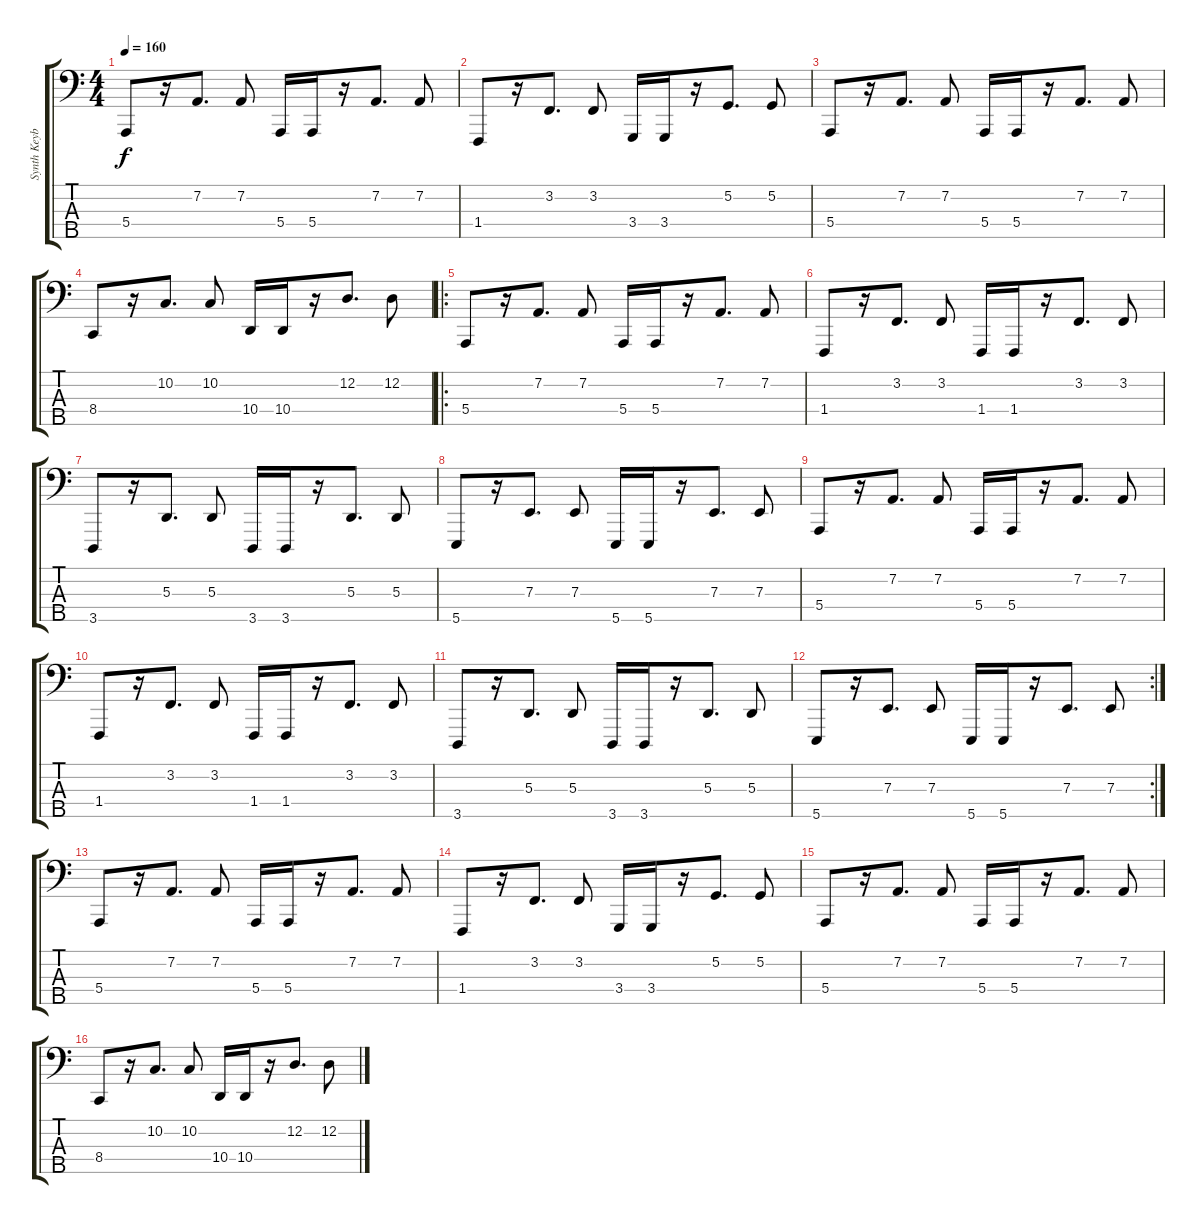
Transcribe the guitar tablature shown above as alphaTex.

\track ("Synth Keyboard" "Synth Keyb") {instrument lead8bassandlead}
\staff {score tabs}
\tuning (G2 D2 A1 E1 B0) {hide}
\ts (4 4)
\tempo 160
\clef f4
\ks c
5.4.8{dy f} r.16 7.2.8{d} 7.2.8 5.4.16 5.4.16 r.16 7.2.8{d} 7.2.8 |
1.4.8 r.16 3.2.8{d} 3.2.8 3.4.16 3.4.16 r.16 5.2.8{d} 5.2.8 |
5.4.8 r.16 7.2.8{d} 7.2.8 5.4.16 5.4.16 r.16 7.2.8{d} 7.2.8 |
8.4.8 r.16 10.2.8{d} 10.2.8 10.4.16 10.4.16 r.16 12.2.8{d} 12.2.8 |
\ro
5.4.8 r.16 7.2.8{d} 7.2.8 5.4.16 5.4.16 r.16 7.2.8{d} 7.2.8 |
1.4.8 r.16 3.2.8{d} 3.2.8 1.4.16 1.4.16 r.16 3.2.8{d} 3.2.8 |
3.5.8 r.16 5.3.8{d} 5.3.8 3.5.16 3.5.16 r.16 5.3.8{d} 5.3.8 |
5.5.8 r.16 7.3.8{d} 7.3.8 5.5.16 5.5.16 r.16 7.3.8{d} 7.3.8 |
5.4.8 r.16 7.2.8{d} 7.2.8 5.4.16 5.4.16 r.16 7.2.8{d} 7.2.8 |
1.4.8 r.16 3.2.8{d} 3.2.8 1.4.16 1.4.16 r.16 3.2.8{d} 3.2.8 |
3.5.8 r.16 5.3.8{d} 5.3.8 3.5.16 3.5.16 r.16 5.3.8{d} 5.3.8 |
\rc 2
5.5.8 r.16 7.3.8{d} 7.3.8 5.5.16 5.5.16 r.16 7.3.8{d} 7.3.8 |
5.4.8 r.16 7.2.8{d} 7.2.8 5.4.16 5.4.16 r.16 7.2.8{d} 7.2.8 |
1.4.8 r.16 3.2.8{d} 3.2.8 3.4.16 3.4.16 r.16 5.2.8{d} 5.2.8 |
5.4.8 r.16 7.2.8{d} 7.2.8 5.4.16 5.4.16 r.16 7.2.8{d} 7.2.8 |
8.4.8 r.16 10.2.8{d} 10.2.8 10.4.16 10.4.16 r.16 12.2.8{d} 12.2.8
